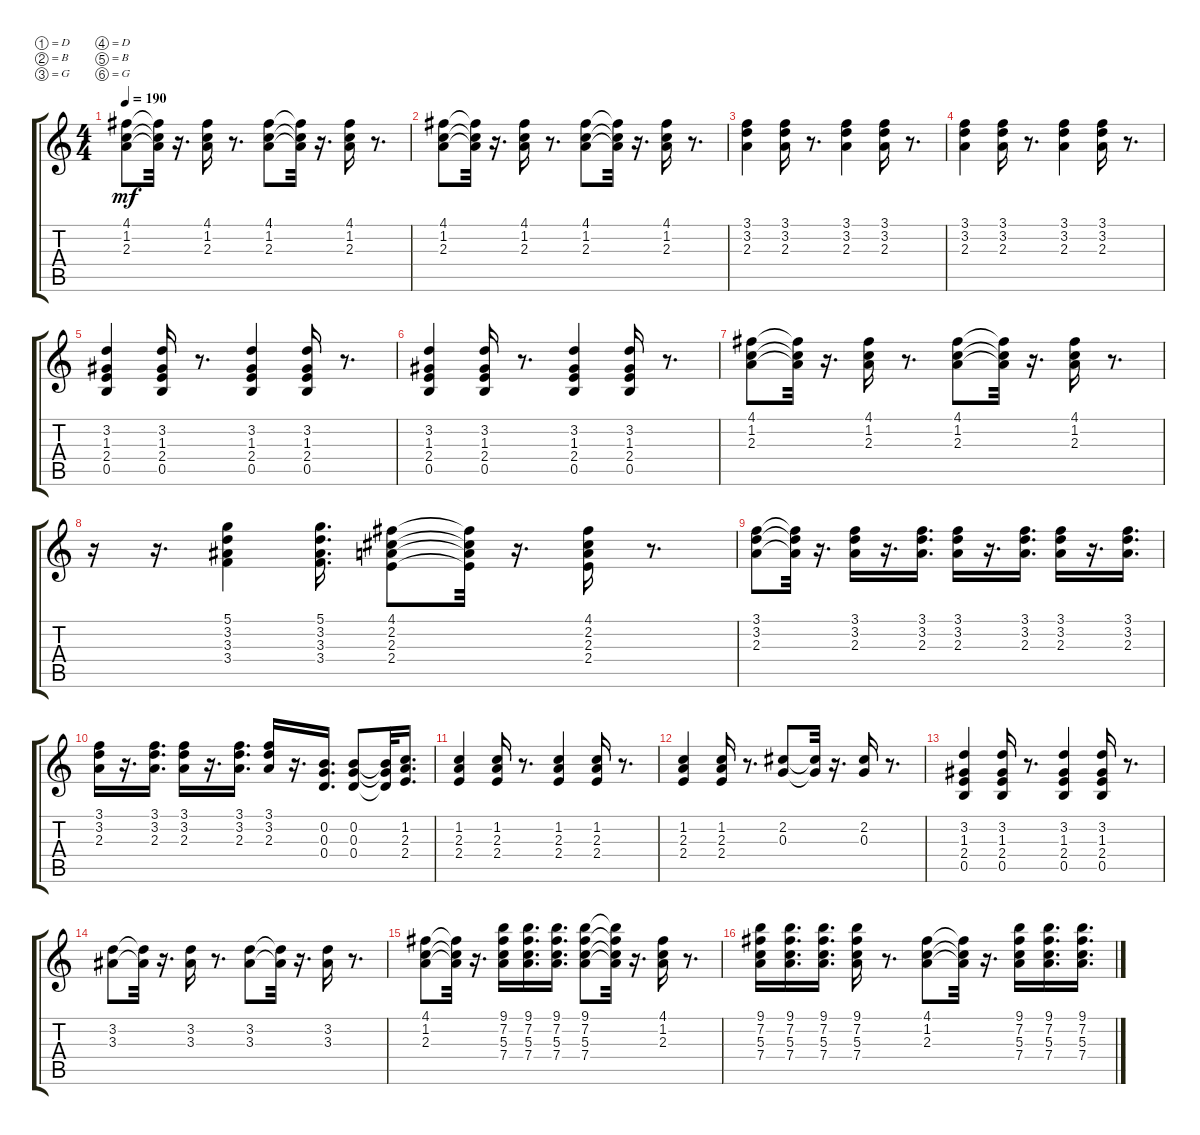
\defaultSystemsLayout 4
\bracketExtendMode groupsimilarinstruments
\singleTrackTrackNamePolicy hidden
\multiTrackTrackNamePolicy hidden
\otherSystemsTrackNameOrientation horizontal
\track ("Steel Guitar" "S-Gt") {instrument acousticguitarsteel}
\staff {score tabs}
\tuning (D4 B3 G3 D3 B2 G2)
\ts (4 4)
\tempo 190
\clef g2
\ks c
(4.1 1.2 2.3).8{dy mf} (4.1{t} 1.2{t} 2.3{t}).32 r.16{d} (4.1 1.2 2.3).16 r.8{d} (4.1 1.2 2.3).8 (4.1{t} 1.2{t} 2.3{t}).32 r.16{d} (4.1 1.2 2.3).16 r.8{d} |
(4.1 1.2 2.3).8 (4.1{t} 1.2{t} 2.3{t}).32 r.16{d} (4.1 1.2 2.3).16 r.8{d} (4.1 1.2 2.3).8 (4.1{t} 1.2{t} 2.3{t}).32 r.16{d} (4.1 1.2 2.3).16 r.8{d} |
(3.1 3.2 2.3).4 (3.1 3.2 2.3).16 r.8{d} (3.1 3.2 2.3).4 (3.1 3.2 2.3).16 r.8{d} |
(3.1 3.2 2.3).4 (3.1 3.2 2.3).16 r.8{d} (3.1 3.2 2.3).4 (3.1 3.2 2.3).16 r.8{d} |
(3.2 1.3 2.4 0.5).4 (3.2 1.3 2.4 0.5).16 r.8{d} (3.2 1.3 2.4 0.5).4 (3.2 1.3 2.4 0.5).16 r.8{d} |
(3.2 1.3 2.4 0.5).4 (3.2 1.3 2.4 0.5).16 r.8{d} (3.2 1.3 2.4 0.5).4 (3.2 1.3 2.4 0.5).16 r.8{d} |
(4.1 1.2 2.3).8 (4.1{t} 1.2{t} 2.3{t}).32 r.16{d} (4.1 1.2 2.3).16 r.8{d} (4.1 1.2 2.3).8 (4.1{t} 1.2{t} 2.3{t}).32 r.16{d} (4.1 1.2 2.3).16 r.8{d} |
r.16 r.16{d} (5.1 3.2 3.3 3.4).4 (5.1 3.2 3.3 3.4).16{d} (4.1 2.2 2.3 2.4).8 (4.1{t} 2.2{t} 2.3{t} 2.4{t}).32 r.16{d} (4.1 2.2 2.3 2.4).16 r.8{d} |
(3.1 3.2 2.3).8 (3.1{t} 3.2{t} 2.3{t}).32 r.16{d} (3.1 3.2 2.3).16 r.16{d} (3.1 3.2 2.3).16{d} (3.1 3.2 2.3).16 r.16{d} (3.1 3.2 2.3).16{d} (3.1 3.2 2.3).16 r.16{d} (3.1 3.2 2.3).16{d} |
(3.1 3.2 2.3).16 r.16{d} (3.1 3.2 2.3).16{d} (3.1 3.2 2.3).16 r.16{d} (3.1 3.2 2.3).16{d} (3.1 3.2 2.3).16 r.16{d} (0.2 0.3 0.4).16{d} (0.2 0.3 0.4).8 (0.2{t} 0.3{t} 0.4{t}).32 (1.2 2.3 2.4).16{d} |
(1.2 2.3 2.4).4 (1.2 2.3 2.4).16 r.8{d} (1.2 2.3 2.4).4 (1.2 2.3 2.4).16 r.8{d} |
(1.2 2.3 2.4).4 (1.2 2.3 2.4).16 r.8{d} (2.2 0.3).8 (2.2{t} 0.3{t}).32 r.16{d} (2.2 0.3).16 r.8{d} |
(3.2 1.3 2.4 0.5).4 (3.2 1.3 2.4 0.5).16 r.8{d} (3.2 1.3 2.4 0.5).4 (3.2 1.3 2.4 0.5).16 r.8{d} |
(3.2 3.3).8 (3.2{t} 3.3{t}).32 r.16{d} (3.2 3.3).16 r.8{d} (3.2 3.3).8 (3.2{t} 3.3{t}).32 r.16{d} (3.2 3.3).16 r.8{d} |
(4.1 1.2 2.3).8 (4.1{t} 1.2{t} 2.3{t}).32 r.16{d} (9.1 7.2 5.3 7.4).16 (9.1 7.2 5.3 7.4).16{d} (9.1 7.2 5.3 7.4).16{d} (9.1 7.2 5.3 7.4).8 (9.1{t} 7.2{t} 5.3{t} 7.4{t}).32 r.16{d} (4.1 1.2 2.3).16 r.8{d} |
(9.1 7.2 5.3 7.4).16 (9.1 7.2 5.3 7.4).16{d} (9.1 7.2 5.3 7.4).16{d} (9.1 7.2 5.3 7.4).16 r.8{d} (4.1 1.2 2.3).8 (4.1{t} 1.2{t} 2.3{t}).32 r.16{d} (9.1 7.2 5.3 7.4).16 (9.1 7.2 5.3 7.4).16{d} (9.1 7.2 5.3 7.4).16{d}
